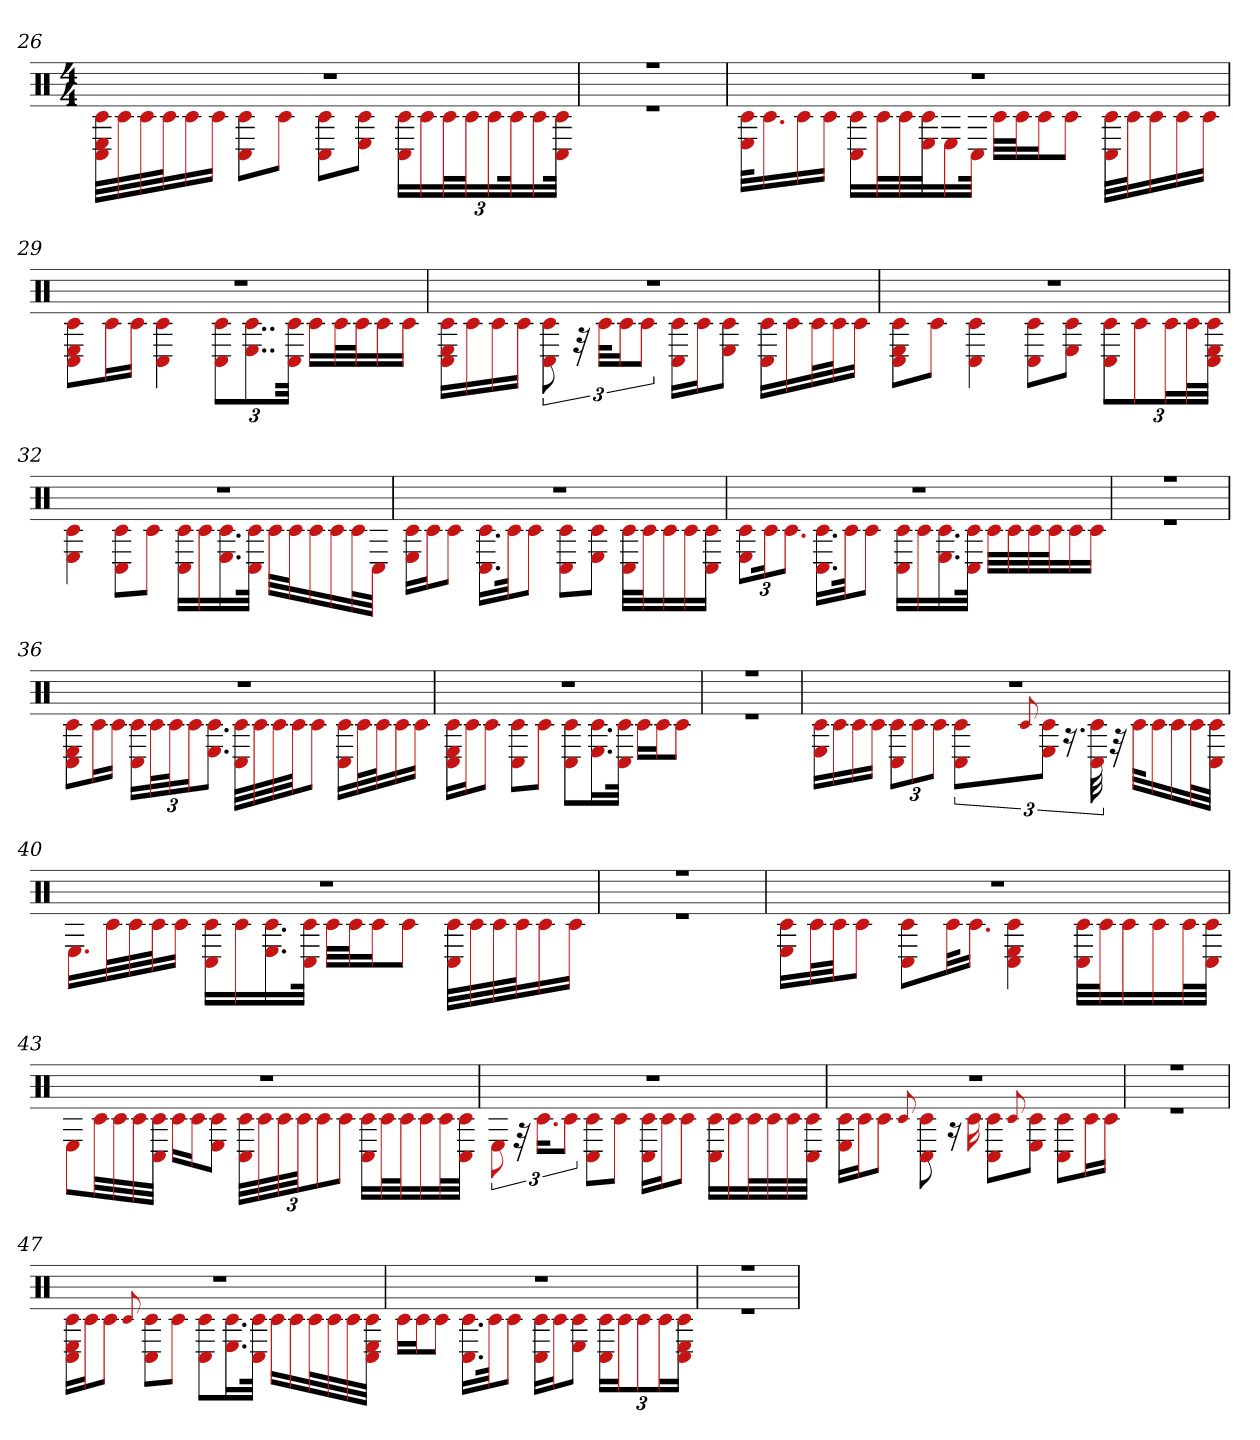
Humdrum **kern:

**kern
*part1
*staff1
*clefX
*k[]
*M4/4
=26
*^
1r	32C# 32E 32c#LLL
.	32c#
.	32c#
.	32c#J
.	16c#
.	16c#JJ
.	8C# 8c#L
.	8c#J
.	8C# 8c#L
.	8c# 8EJ
.	24C# 24c#LL
.	24c#
.	48c#L
.	48c#J
.	24c#
.	48c#k
.	24c#
.	48c# 48C#JJk
=27	=27
1r	1r
=28	=28
1r	32E 32c#KLL
.	16.c#
.	16c#
.	16c#JJ
.	16C# 16c#LL
.	32c#L
.	32c#
.	32E 32c#J
.	16E
.	32C#JJk
.	32c#LLL
.	32c#J
.	16c#J
.	8c#J
.	32C# 32c#LLL
.	32c#J
.	16c#
.	16c#
.	16c#JJ
=29	=29
1r	8C# 8E 8c#L
.	16c#L
.	16c#JJ
.	4C# 4c#
.	12C# 12c#L
.	12..c# 12..E
.	48C# 48c#Jkk
.	16c#LL
.	32c#L
.	32c#J
.	16c#
.	16c#JJ
=30	=30
1r	16C# 16c# 16ELL
.	16c#
.	16c#
.	16c#JJ
.	12c# 12C#
.	48r
.	48c#KLL
.	24c#J
.	12c#J
.	16C# 16c#LL
.	16c#J
.	8c# 8EJ
.	16C# 16c#LL
.	16c#
.	32c#L
.	32c#J
.	16c#JJ
=31	=31
1r	8C# 8E 8c#L
.	8c#J
.	4C# 4c#
.	8C# 8c#L
.	8c# 8EJ
.	12C# 12c#L
.	12c#
.	24c#L
.	48c#L
.	48C# 48c# 48EJJJ
=32	=32
1r	4E 4c#
.	8C# 8c#L
.	8c#J
.	16C# 16c#LL
.	16c#
.	16.c# 16.E
.	32C# 32c#JJk
.	32c#LLL
.	32c#J
.	16c#
.	16c#
.	32c#L
.	32C#JJJ
=33	=33
1r	16c# 16ELL
.	16c#J
.	8c#J
.	16.C# 16.c#LL
.	32c#Jk
.	8c#J
.	8C# 8c#L
.	8E 8c#J
.	32C# 32c#LLL
.	32c#J
.	16c#
.	16c#
.	16c# 16C#JJ
=34	=34
1r	12E 12c#L
.	24c#k
.	12.c#J
.	16.C# 16.c#LL
.	32c#Jk
.	8c#J
.	16C# 16c#LL
.	16c#
.	16.c# 16.E
.	32C# 32c#JJk
.	32c#LLL
.	32c#
.	32c#
.	32c#J
.	16c#
.	16c#JJ
=35	=35
1r	1r
=36	=36
1r	8C# 8c# 8EL
.	16c#L
.	16c#JJ
.	24C# 24c#LL
.	48c#L
.	48c#J
.	24c#J
.	12.E 12.c#J
.	32C# 32c#LLL
.	32c#
.	32c#
.	32c#JJ
.	8c#J
.	16C# 16c#LL
.	32c#L
.	32c#J
.	16c#
.	16c#JJ
=37	=37
1r	16C# 16E 16c#LL
.	16c#J
.	8c#J
.	8C# 8c#L
.	8c#J
.	8C# 8c#L
.	16.c# 16.EL
.	32C# 32c#JJk
.	16c#LL
.	16c#J
.	8c#J
=38	=38
1r	1r
=39	=39
1r	16E 16c#LL
.	16c#
.	16c#
.	16c#JJ
.	12C# 12c#L
.	12c#
.	12c#J
.	12C# 12c#L
.	8qqc#
.	12E 12c#J
.	24.r
.	48C# 48c#
.	32r
.	32c#KLL
.	16c#
.	16c#
.	32c#L
.	32c# 32C#JJJ
=40	=40
1r	16.ELL
.	32c#L
.	32c#
.	32c#J
.	16c#JJ
.	16C# 16c#LL
.	16c#
.	16.c# 16.E
.	32C# 32c#JJk
.	32c#LLL
.	32c#J
.	16c#J
.	8c#J
.	32C# 32c#LLL
.	32c#
.	32c#
.	32c#J
.	16c#
.	16c#JJ
=41	=41
1r	1r
=42	=42
1r	16E 16c#LL
.	32c#L
.	32c#JJ
.	8c#J
.	8C# 8c#L
.	32c#kL
.	16.c#JJ
.	4C# 4c# 4E
.	32C# 32c#LLL
.	32c#J
.	16c#
.	16c#
.	32c#L
.	32C# 32c#JJJ
=43	=43
1r	8EL
.	32c#LL
.	32c#
.	32c#
.	32c# 32C#JJJ
.	16c#LL
.	16c#J
.	8E 8c#J
.	48C# 48c#LLL
.	48c#
.	48c#
.	48c#JJ
.	12c#
.	12c#J
.	16C# 16c#LL
.	32c#L
.	32c#J
.	16c#
.	32c#L
.	32C# 32c#JJJ
=44	=44
1r	12E
.	48r
.	24.c#KL
.	12c#J
.	8C# 8c#L
.	8c#J
.	16C# 16c#LL
.	16c#J
.	8c#J
.	16C# 16c#LL
.	16c#
.	32c#L
.	32c#
.	32c#
.	32c# 32C#JJJ
=45	=45
1r	16c# 16ELL
.	16c#J
.	8c#J
.	8qqc#
.	8C# 8c#
.	16r
.	16c#
.	8C# 8c#L
.	8qqc#
.	8E 8c#J
.	8C# 8c#L
.	16c#L
.	16c#JJ
=46	=46
1r	1r
=47	=47
1r	16C# 16c# 16ELL
.	16c#J
.	8c#J
.	8qqc#
.	8C# 8c#L
.	8c#J
.	8C# 8c#L
.	16.c# 16.EL
.	32C# 32c#JJk
.	16c#LL
.	16c#
.	32c#L
.	32c#
.	32c#
.	32C# 32c# 32EJJJ
=48	=48
1r	16c#LL
.	16c#J
.	8c#J
.	16.C# 16.c#LL
.	32c#Jk
.	8c#J
.	16C# 16c#LL
.	16c#J
.	8E 8c#J
.	24C# 24c#LL
.	24c#J
.	12c#
.	24c#L
.	24c# 24E 24C#JJ
=49	=49
1r	1r
*v	*v
=
*-
